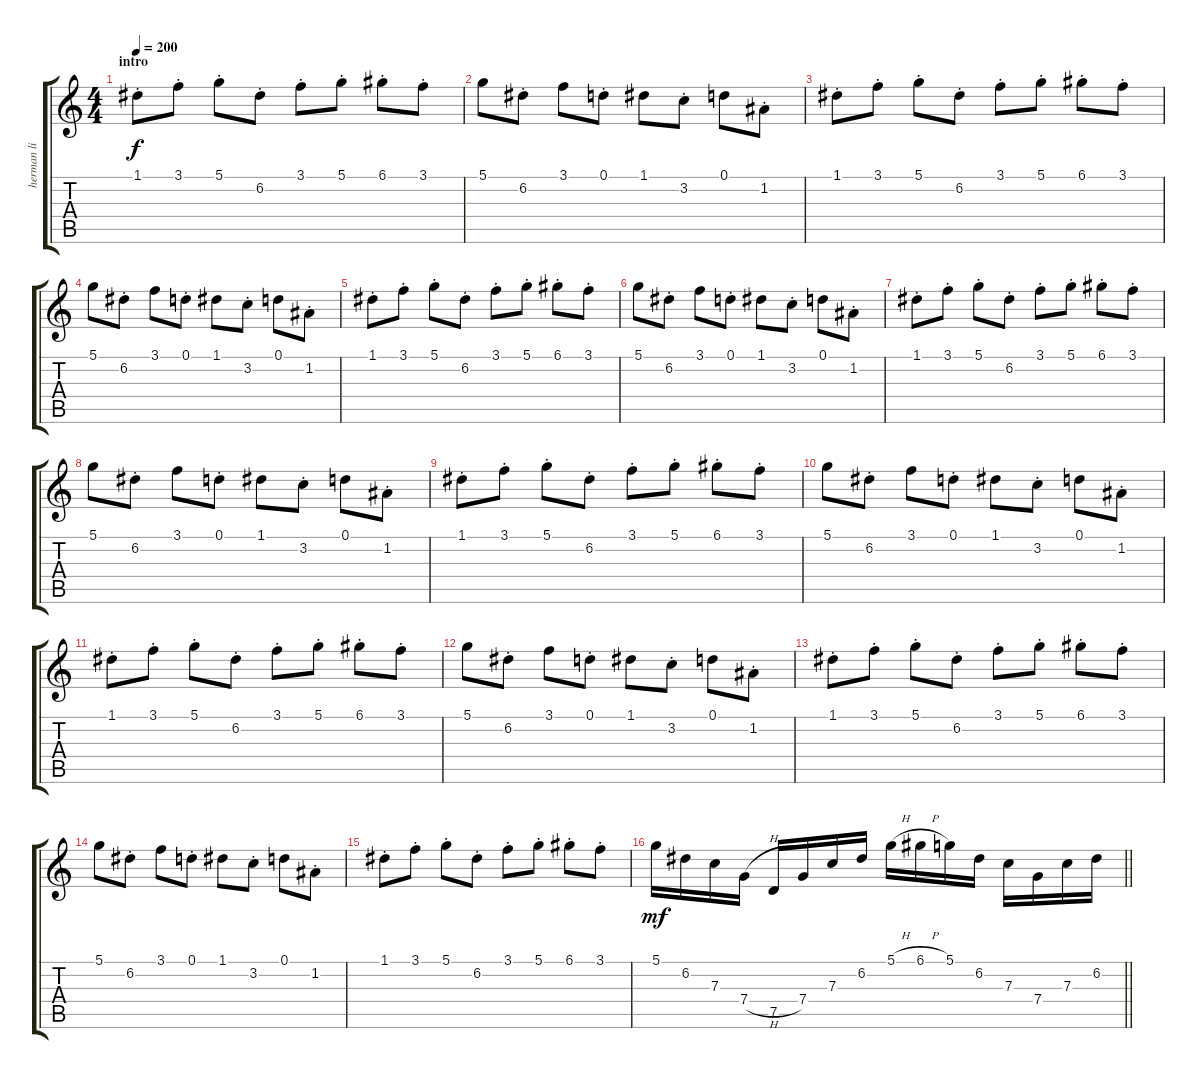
\track ("herman li intro" "herman li ") {instrument acousticguitarnylon}
\staff {score tabs}
\tuning (D4 A3 F3 C3 G2 D2) {hide}
\ts (4 4)
\section ("" "intro")
\tempo 200
\clef g2
\ks aminor
1.1{st}.8{dy f instrument acousticguitarnylon} 3.1{st}.8 5.1{st}.8 6.2{st}.8 3.1{st}.8 5.1{st}.8 6.1{st}.8 3.1{st}.8 |
5.1.8 6.2{st}.8 3.1.8 0.1{st}.8 1.1.8 3.2{st}.8 0.1.8 1.2{st}.8 |
1.1{st}.8 3.1{st}.8 5.1{st}.8 6.2{st}.8 3.1{st}.8 5.1{st}.8 6.1{st}.8 3.1{st}.8 |
5.1.8 6.2{st}.8 3.1.8 0.1{st}.8 1.1.8 3.2{st}.8 0.1.8 1.2{st}.8 |
1.1{st}.8 3.1{st}.8 5.1{st}.8 6.2{st}.8 3.1{st}.8 5.1{st}.8 6.1{st}.8 3.1{st}.8 |
5.1.8 6.2{st}.8 3.1.8 0.1{st}.8 1.1.8 3.2{st}.8 0.1.8 1.2{st}.8 |
1.1{st}.8 3.1{st}.8 5.1{st}.8 6.2{st}.8 3.1{st}.8 5.1{st}.8 6.1{st}.8 3.1{st}.8 |
5.1.8 6.2{st}.8 3.1.8 0.1{st}.8 1.1.8 3.2{st}.8 0.1.8 1.2{st}.8 |
1.1{st}.8 3.1{st}.8 5.1{st}.8 6.2{st}.8 3.1{st}.8 5.1{st}.8 6.1{st}.8 3.1{st}.8 |
5.1.8 6.2{st}.8 3.1.8 0.1{st}.8 1.1.8 3.2{st}.8 0.1.8 1.2{st}.8 |
1.1{st}.8 3.1{st}.8 5.1{st}.8 6.2{st}.8 3.1{st}.8 5.1{st}.8 6.1{st}.8 3.1{st}.8 |
5.1.8 6.2{st}.8 3.1.8 0.1{st}.8 1.1.8 3.2{st}.8 0.1.8 1.2{st}.8 |
1.1{st}.8 3.1{st}.8 5.1{st}.8 6.2{st}.8 3.1{st}.8 5.1{st}.8 6.1{st}.8 3.1{st}.8 |
5.1.8 6.2{st}.8 3.1.8 0.1{st}.8 1.1.8 3.2{st}.8 0.1.8 1.2{st}.8 |
1.1{st}.8 3.1{st}.8 5.1{st}.8 6.2{st}.8 3.1{st}.8 5.1{st}.8 6.1{st}.8 3.1{st}.8 |
\barLineRight lightlight
5.1.16{dy mf} 6.2.16 7.3.16 7.4{h}.16 7.5.16 7.4.16 7.3.16 6.2.16 5.1{h}.16 6.1{h}.16 5.1.16 6.2.16 7.3.16 7.4.16 7.3.16 6.2.16
